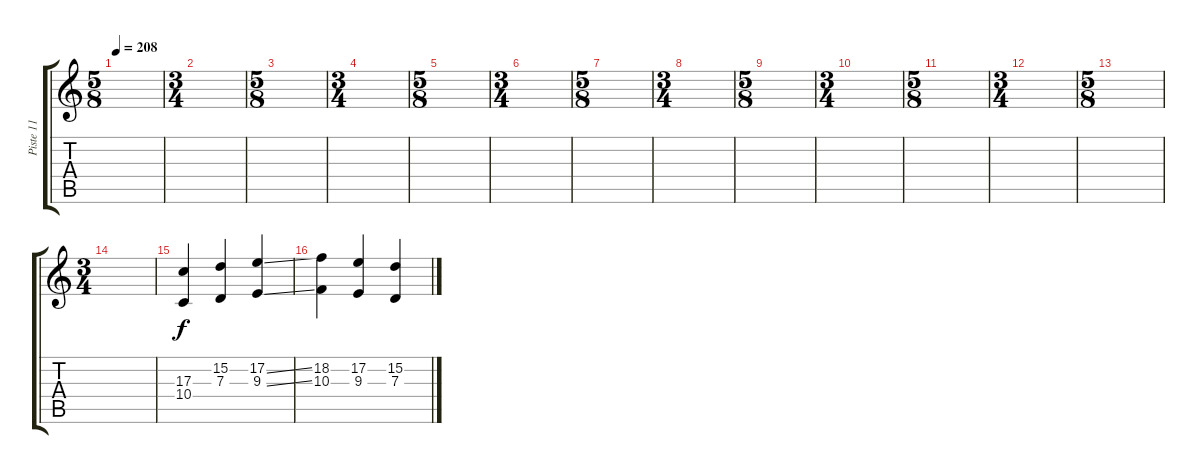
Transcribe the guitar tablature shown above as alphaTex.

\track ("Piste 11" "Piste 11") {instrument flute}
\staff {score tabs}
\tuning (E4 B3 G3 D3 A2 E2) {hide}
\ts (5 8)
\tempo 208
\clef g2
\ks c
|
\ts (3 4)
|
\ts (5 8)
|
\ts (3 4)
|
\ts (5 8)
|
\ts (3 4)
|
\ts (5 8)
|
\ts (3 4)
|
\ts (5 8)
|
\ts (3 4)
|
\ts (5 8)
|
\ts (3 4)
|
\ts (5 8)
|
\ts (3 4)
|
(17.3 10.4).4 (15.2 7.3).4 (17.2{ss} 9.3{ss}).4 |
(18.2 10.3).4 (17.2 9.3).4 (15.2 7.3).4
